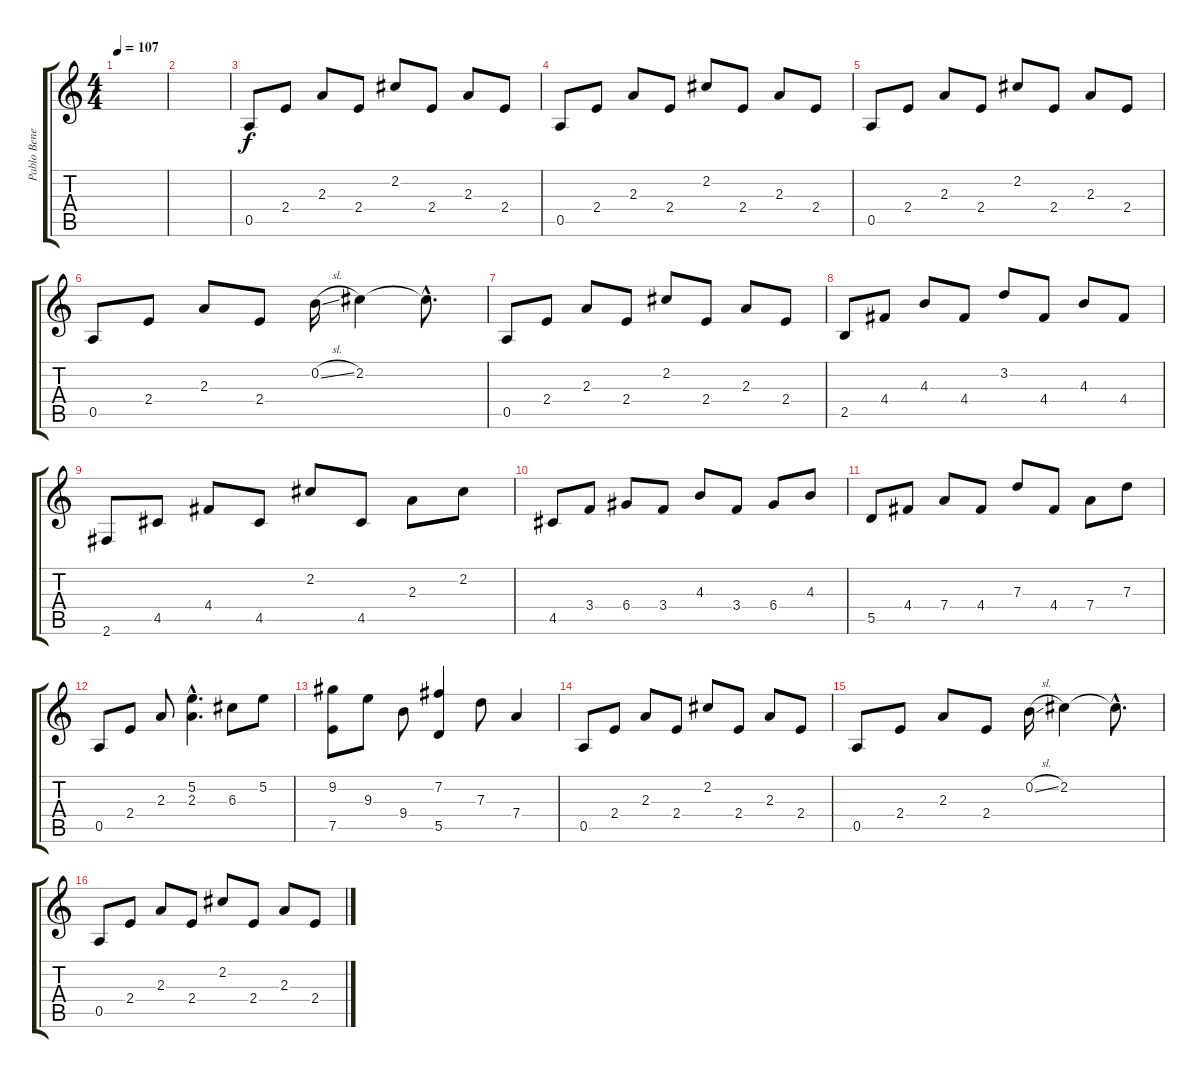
\track ("Pablo Benegas" "Pablo Bene") {instrument acousticguitarnylon}
\staff {score tabs}
\tuning (E4 B3 G3 D3 A2 E2) {hide}
\ts (4 4)
\tempo 107
\clef g2
\ks c
|
|
0.5.8 2.4.8 2.3.8 2.4.8 2.2.8 2.4.8 2.3.8 2.4.8 |
0.5.8 2.4.8 2.3.8 2.4.8 2.2.8 2.4.8 2.3.8 2.4.8 |
0.5.8 2.4.8 2.3.8 2.4.8 2.2.8 2.4.8 2.3.8 2.4.8 |
0.5.8 2.4.8 2.3.8 2.4.8 0.2{sl}.16 2.2.4 2.2{hac t}.8{d} |
0.5.8 2.4.8 2.3.8 2.4.8 2.2.8 2.4.8 2.3.8 2.4.8 |
2.5.8 4.4.8 4.3.8 4.4.8 3.2.8 4.4.8 4.3.8 4.4.8 |
2.6.8 4.5.8 4.4.8 4.5.8 2.2.8 4.5.8 2.3.8 2.2.8 |
4.5.8 3.4.8 6.4.8 3.4.8 4.3.8 3.4.8 6.4.8 4.3.8 |
5.5.8 4.4.8 7.4.8 4.4.8 7.3.8 4.4.8 7.4.8 7.3.8 |
0.5.8 2.4.8 2.3.8 (5.2{hac} 2.3{hac}).4{d} 6.3.8 5.2.8 |
(9.2 7.5).8 9.3.8 9.4.8 (7.2 5.5).4 7.3.8 7.4.4 |
0.5.8 2.4.8 2.3.8 2.4.8 2.2.8 2.4.8 2.3.8 2.4.8 |
0.5.8 2.4.8 2.3.8 2.4.8 0.2{sl}.16 2.2.4 2.2{hac t}.8{d} |
0.5.8 2.4.8 2.3.8 2.4.8 2.2.8 2.4.8 2.3.8 2.4.8
